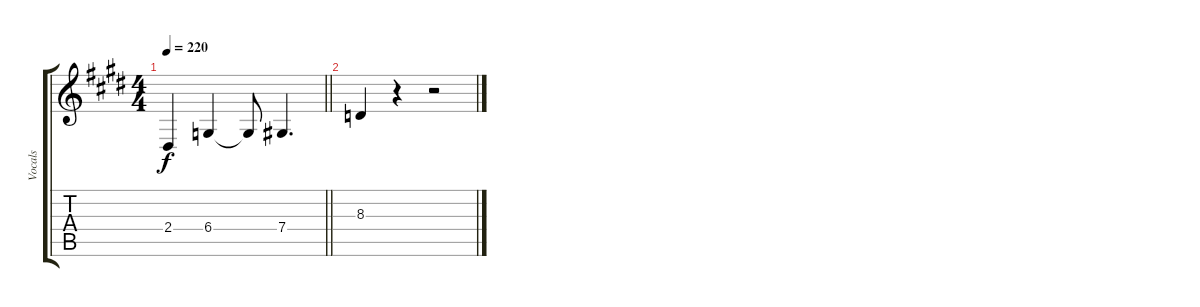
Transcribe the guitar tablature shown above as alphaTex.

\track ("Vocals" "Vocals") {instrument trumpet}
\staff {score tabs}
\tuning (Eb4 Bb3 Gb3 Db3 Ab2 Eb2) {hide}
\ts (4 4)
\tempo 220
\clef g2
\barLineRight lightlight
\ks e
2.4.4{dy f} 6.4.4 6.4{t}.8 7.4.4{d} |
8.3.4 r.4 r.2
